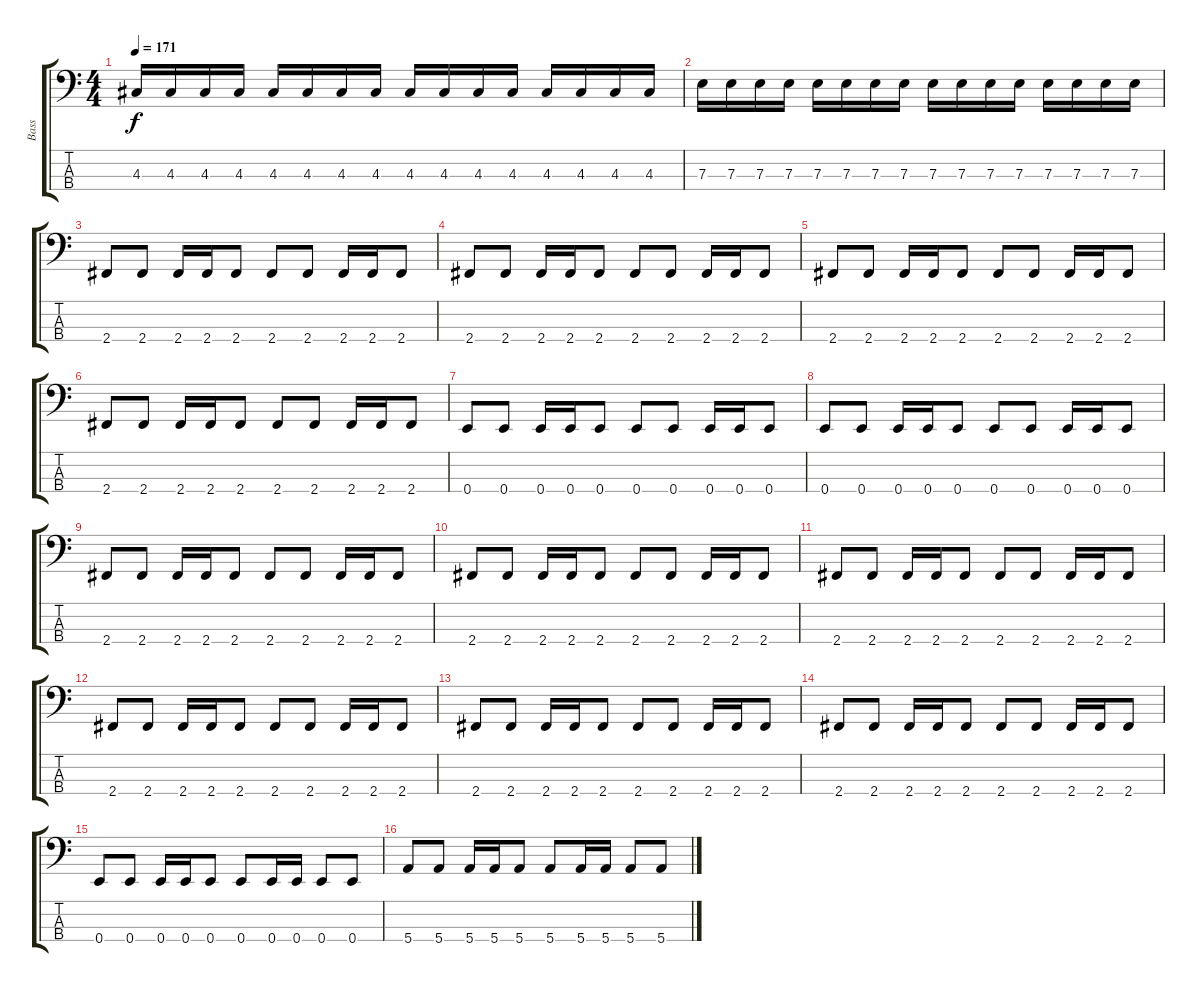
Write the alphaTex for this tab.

\track ("Bass" "Bass") {instrument electricbasspick}
\staff {score tabs}
\tuning (G2 D2 A1 E1) {hide}
\ts (4 4)
\tempo 171
\clef f4
\ks c
4.3.16{dy f} 4.3.16 4.3.16 4.3.16 4.3.16 4.3.16 4.3.16 4.3.16 4.3.16 4.3.16 4.3.16 4.3.16 4.3.16 4.3.16 4.3.16 4.3.16 |
7.3.16 7.3.16 7.3.16 7.3.16 7.3.16 7.3.16 7.3.16 7.3.16 7.3.16 7.3.16 7.3.16 7.3.16 7.3.16 7.3.16 7.3.16 7.3.16 |
2.4.8 2.4.8 2.4.16 2.4.16 2.4.8 2.4.8 2.4.8 2.4.16 2.4.16 2.4.8 |
2.4.8 2.4.8 2.4.16 2.4.16 2.4.8 2.4.8 2.4.8 2.4.16 2.4.16 2.4.8 |
2.4.8 2.4.8 2.4.16 2.4.16 2.4.8 2.4.8 2.4.8 2.4.16 2.4.16 2.4.8 |
2.4.8 2.4.8 2.4.16 2.4.16 2.4.8 2.4.8 2.4.8 2.4.16 2.4.16 2.4.8 |
0.4.8 0.4.8 0.4.16 0.4.16 0.4.8 0.4.8 0.4.8 0.4.16 0.4.16 0.4.8 |
0.4.8 0.4.8 0.4.16 0.4.16 0.4.8 0.4.8 0.4.8 0.4.16 0.4.16 0.4.8 |
2.4.8 2.4.8 2.4.16 2.4.16 2.4.8 2.4.8 2.4.8 2.4.16 2.4.16 2.4.8 |
2.4.8 2.4.8 2.4.16 2.4.16 2.4.8 2.4.8 2.4.8 2.4.16 2.4.16 2.4.8 |
2.4.8 2.4.8 2.4.16 2.4.16 2.4.8 2.4.8 2.4.8 2.4.16 2.4.16 2.4.8 |
2.4.8 2.4.8 2.4.16 2.4.16 2.4.8 2.4.8 2.4.8 2.4.16 2.4.16 2.4.8 |
2.4.8 2.4.8 2.4.16 2.4.16 2.4.8 2.4.8 2.4.8 2.4.16 2.4.16 2.4.8 |
2.4.8 2.4.8 2.4.16 2.4.16 2.4.8 2.4.8 2.4.8 2.4.16 2.4.16 2.4.8 |
0.4.8 0.4.8 0.4.16 0.4.16 0.4.8 0.4.8 0.4.16 0.4.16 0.4.8 0.4.8 |
5.4.8 5.4.8 5.4.16 5.4.16 5.4.8 5.4.8 5.4.16 5.4.16 5.4.8 5.4.8
